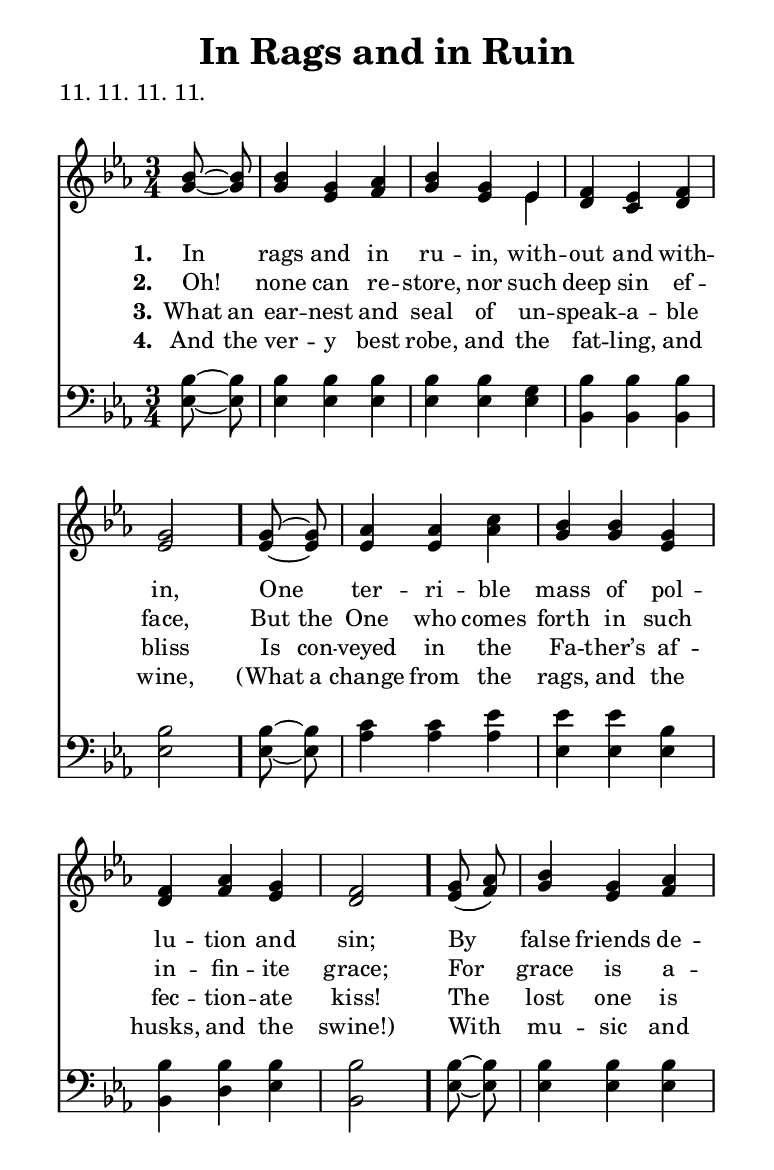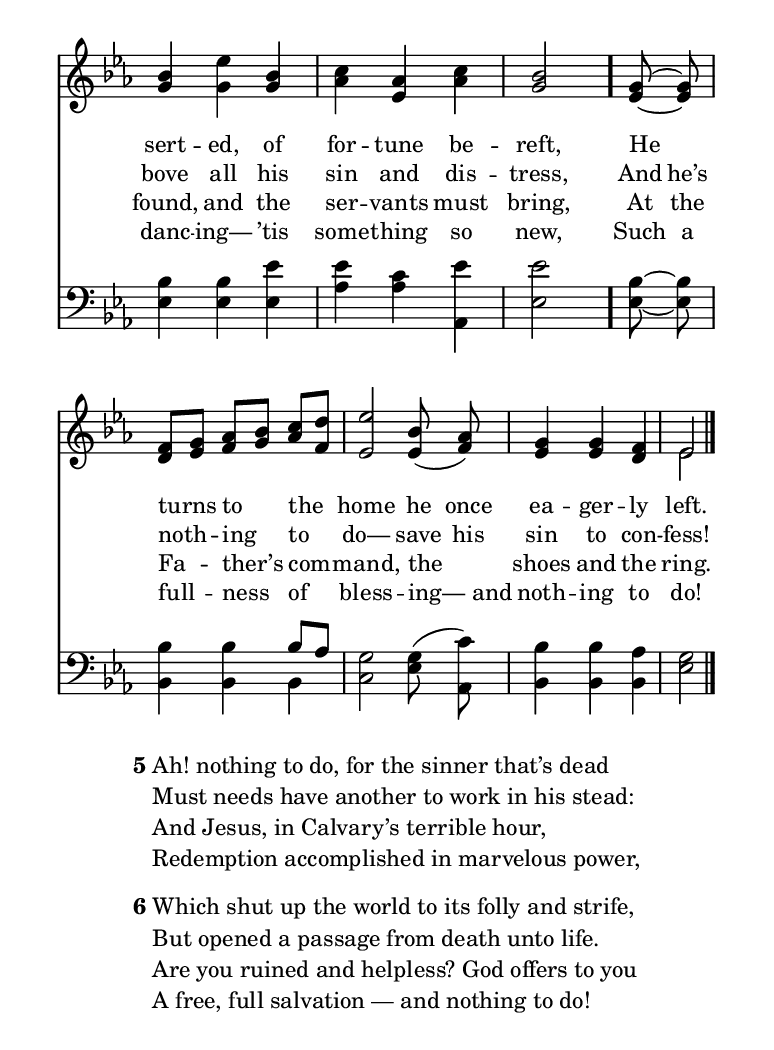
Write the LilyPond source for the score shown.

\include "common/global.ily"
\paper {
  \include "common/paper.ily"
  ragged-bottom = ##t
  ragged-last-bottom = ##t
  page-count = ##f
}

\header{
  %gospel
  hymnnumber = "26"
  title = "In Rags and in Ruin"
  tunename = "Comfort" % see https://hymnary.org/tune/comfort_toronto -- but also https://hymnary.org/tune/edinburgh_55345
  meter = "11. 11. 11. 11."
  poet = ""
  composer = ""
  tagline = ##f
}

% for fermata in MIDI
ta = { \tempo 4=90 }
tb = { \tempo 4=45 }

patternAA = { c8 ~ c8 | c4 c4 c4 | c4 c4 c4 | c4 c4 c4 | c2 }
patternAB = { c8( c8) | c4 c4 c4 | c4 c4 c4 | c4 c4 c4 | c2 }

patternBA = { c8 ~ c8 | c8[ c8] c8[ c8] c8[ c8] | c2 c8( c8) | c4 c4 c4 | c2 }
patternBB = { c8 ~ c8 | c4      c4      c8[ c8] | c2 c8( c8) | c4 c4 c4 | c2 }
patternBC = { c8 ~ c8 | c4      c4      c4      | c2 c8( c8) | c4 c4 c4 | c2 }

global = {
  \include "common/overrides.ily"
  \override Staff.TimeSignature.style = #'numbered
  \time 3/4
  \override Score.MetronomeMark.transparent = ##t % hide all fermata changes too
  \ta
  \key ees \major
  \partial 4
  \autoBeamOff
}

notesSoprano = {
\global
\relative c'' {

  \changePitch \patternAA { bes bes | bes g aes       | bes g ees   | f ees f | g   }
  \changePitch \patternAA { g g     | aes aes c       | bes bes g   | f aes g | f   }
  \changePitch \patternAB { g aes   | bes g aes       | bes ees bes | c aes c | bes }
  \changePitch \patternBA { g g     | f g aes bes c d | ees bes aes | g g f   | ees }

  \bar "|."

}
}

notesAlto = {
\global
\relative e' {

  \changePitch \patternAA { g g     | g ees f         | g ees ees | d c d       | ees }
  \changePitch \patternAA { ees ees | ees ees aes     | g g ees   | d f ees     | d   }
  \changePitch \patternAB { ees f   | g ees f         | g g g     | aes ees aes | g   }
  \changePitch \patternBA { ees ees | d ees f g aes f | ees ees f | ees ees d   | ees }

}
}

notesTenor = {
\global
\relative a {

  \changePitch \patternAA { bes bes | bes bes bes     | bes bes g   | bes bes bes | bes }
  \changePitch \patternAA { bes bes | c c ees         | ees ees bes | bes bes bes | bes }
  \changePitch \patternAA { bes bes | bes bes bes     | bes bes ees | ees c ees   | ees }
  \changePitch \patternBB { bes bes | bes bes bes aes | g g c       | bes bes aes | g   }

}
}

notesBass = {
\global
\relative f {

  \changePitch \patternAA { ees ees | ees ees ees | ees ees ees | bes bes bes  | ees  }
  \changePitch \patternAA { ees ees | aes aes aes | ees ees ees | bes d ees    | bes  }
  \changePitch \patternAA { ees ees | ees ees ees | ees ees ees | aes aes aes, | ees' }
  \changePitch \patternBC { ees ees | bes bes bes | c ees aes,  | bes bes bes  | ees  }

}
}

wordsA = \lyricmode {
\set stanza = "1."

In rags and in ru -- in, with -- out and with -- in, \bar "."
One ter -- ri -- ble mass of pol -- lu -- tion and sin; \bar "."
By false friends de -- sert -- ed, of for -- tune be -- reft, \bar "."
He turns to the home { \mon } he once { \moff } ea -- ger -- ly left. \bar "."

}

wordsB = \lyricmode {
\set stanza = "2."

Oh! none can re -- store, nor such deep sin ef -- face,
{ \mon } But the { \moff } One who comes forth in such in -- fin -- ite grace;
For grace is a -- bove all his sin and dis -- tress,
{ \mon } And he’s { \moff } noth -- ing to do— { \mon } save his { \moff } sin to con -- fess!

}

wordsC = \lyricmode {
\set stanza = "3."

{ \mon } What an { \moff } ear -- nest and seal of un -- speak -- a -- ble bliss
{ \mon } Is con -- veyed { \moff } in the Fa -- ther’s af -- fec -- tion -- ate kiss!
The lost one is found, and the ser -- vants must bring,
{ \mon } At the { \moff } Fa -- ther’s com -- mand, the shoes and the ring.

}

wordsD = \lyricmode {
\set stanza = "4."

{ \mon } And the { \moff } ver -- y best robe, and the fat -- ling, and wine,
{ \mon } (What a { \moff } change from the rags, and the husks, and the swine!)
With mu -- sic and danc -- ing— ’tis some -- thing so new,
{ \mon } Such a { \moff } full -- ness of bless -- ing— and noth -- ing to do!

}

wordsE = \markuplist {

\line { Ah! nothing to do, for the sinner that’s dead }
\line { Must needs have another to work in his stead: }
\line { And Jesus, in Calvary’s terrible hour,        }
\line { Redemption accomplished in marvelous power,   }

}

wordsF = \markuplist {

\line { Which shut up the world to its folly and strife, }
\line { But opened a passage from death unto life.       }
\line { Are you ruined and helpless? God offers to you   }
\line { A free, full salvation — and nothing to do!      }

}

\score {
  \context ChoirStaff <<
    \context Staff = upper <<
      \set Staff.autoBeaming = ##f
      \set ChoirStaff.systemStartDelimiter = #'SystemStartBar
      \set ChoirStaff.printPartCombineTexts = ##f
      \partcombine #'(2 . 11) \notesSoprano \notesAlto
      \context NullVoice = sopranos { \voiceOne << \notesSoprano >> }
      \context Lyrics = one   \lyricsto sopranos \wordsA
      \context Lyrics = two   \lyricsto sopranos \wordsB
      \context Lyrics = three \lyricsto sopranos \wordsC
      \context Lyrics = four  \lyricsto sopranos \wordsD
    >>
    \context Staff = men <<
      \set Staff.autoBeaming = ##f
      \clef bass
      \set ChoirStaff.printPartCombineTexts = ##f
      \partcombine #'(2 . 11) \notesTenor \notesBass
    >>
  >>
  \layout {
    \include "common/layout.ily"
  }
  #(cond ((ly:get-option 'eog-midi-permitted) #{ \midi{
    \include "common/midi.ily"
  } #}))
}

\markup { \vcenter \fill-line { \column {
  \vspace #1
  \line{ \bold 5 \column { \wordsE } } \combine \null \vspace #0.4
  \line{ \bold 6 \column { \wordsF } }
} } }

\version "2.19.49"  % necessary for upgrading to future LilyPond versions.

% vi:set et ts=2 sw=2 ai nocindent syntax=lilypond:
